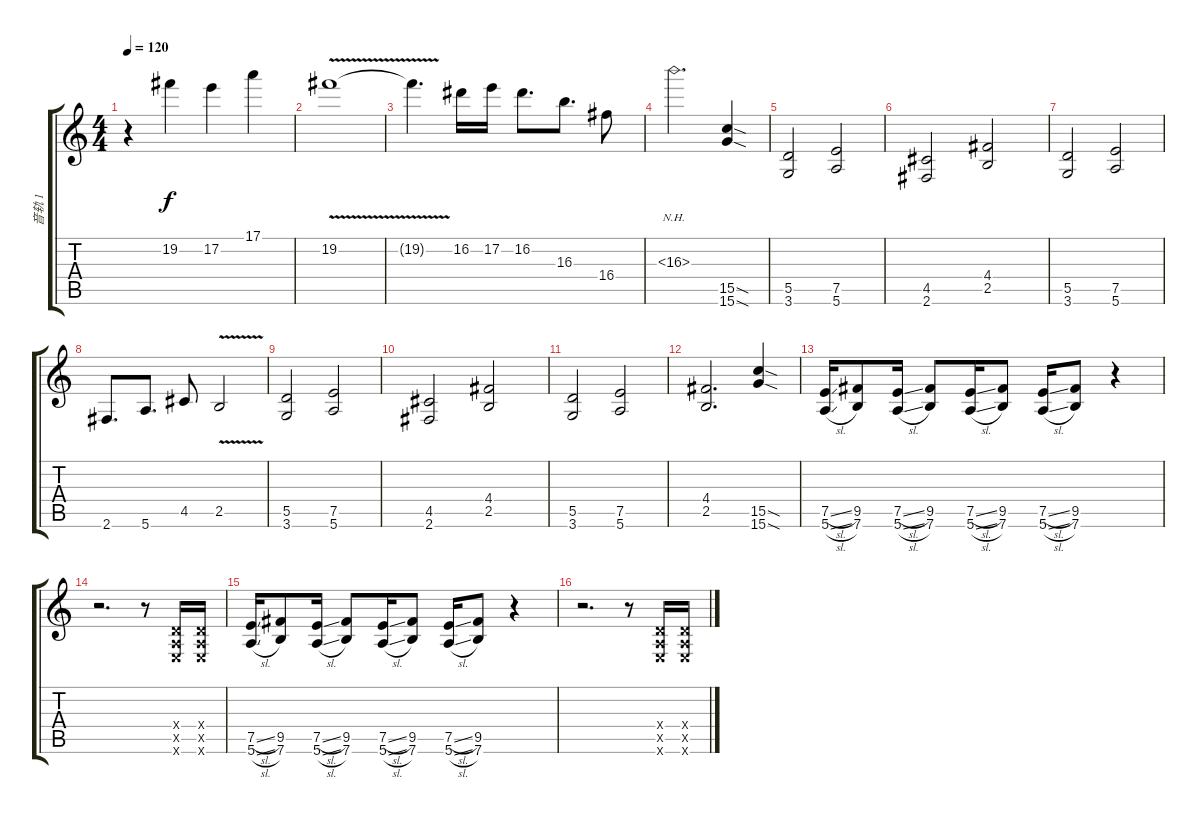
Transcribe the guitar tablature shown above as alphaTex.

\track ("音轨 1" "音轨 1") {instrument distortionguitar}
\staff {score tabs}
\tuning (E4 B3 G3 D3 A2 E2) {hide}
\ts (4 4)
\tempo 120
\clef g2
\ks c
r.4{dy f} 19.2.4 17.2.4 17.1.4 |
19.2{v}.1 |
19.2{t}.4{d} 16.2.16 17.2.16 16.2.8{d} 16.3.8{d} 16.4.8 |
16.3{nh}.2{d} (15.5{sod} 15.6{sod}).4 |
(5.5 3.6).2 (7.5 5.6).2 |
(4.5 2.6).2 (4.4 2.5).2 |
(5.5 3.6).2 (7.5 5.6).2 |
2.6.8{d} 5.6.8{d} 4.5.8 2.5{v}.2 |
(5.5 3.6).2 (7.5 5.6).2 |
(4.5 2.6).2 (4.4 2.5).2 |
(5.5 3.6).2 (7.5 5.6).2 |
(4.4 2.5).2{d} (15.5{sod} 15.6{sod}).4 |
(7.5{sl} 5.6{sl}).16 (9.5 7.6).8 (7.5{sl} 5.6{sl}).16 (9.5 7.6).8 (7.5{sl} 5.6{sl}).16 (9.5 7.6).8 (7.5{sl} 5.6{sl}).16 (9.5 7.6).8 r.4 |
r.2{d} r.8 (0.4{x} 0.5{x} 0.6{x}).16 (0.4{x} 0.5{x} 0.6{x}).16 |
(7.5{sl} 5.6{sl}).16 (9.5 7.6).8 (7.5{sl} 5.6{sl}).16 (9.5 7.6).8 (7.5{sl} 5.6{sl}).16 (9.5 7.6).8 (7.5{sl} 5.6{sl}).16 (9.5 7.6).8 r.4 |
r.2{d} r.8 (0.4{x} 0.5{x} 0.6{x}).16 (0.4{x} 0.5{x} 0.6{x}).16
